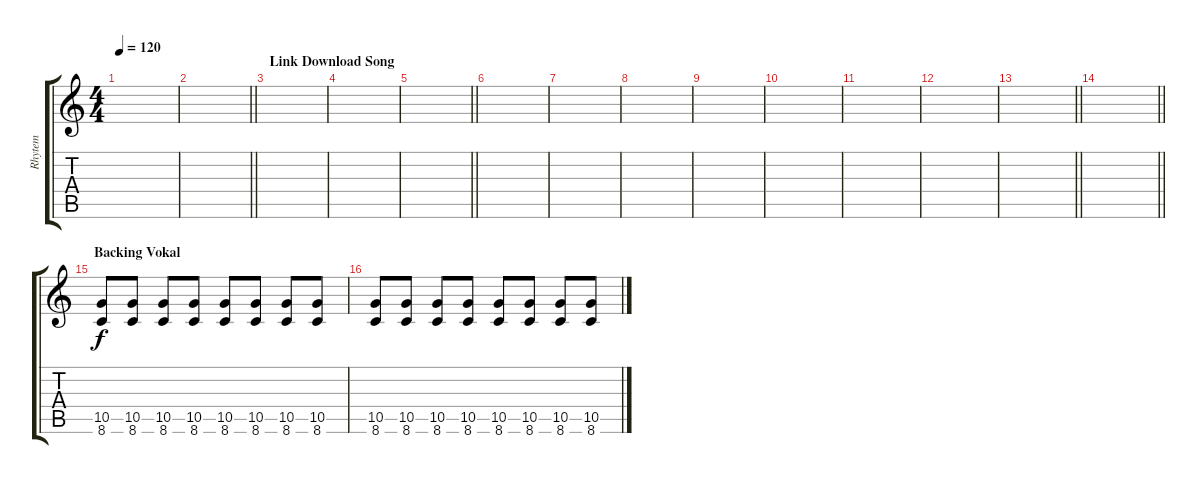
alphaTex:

\track ("Rhytem" "Rhytem") {instrument distortionguitar}
\staff {score tabs}
\tuning (E4 B3 G3 D3 A2 E2) {hide}
\ts (4 4)
\tempo 120
\clef g2
\ks c
|
\barLineRight lightlight
|
\section ("" "Link Download Song")
|
|
\barLineRight lightlight
|
|
|
|
|
|
|
|
\barLineRight lightlight
|
\barLineRight lightlight
|
\section ("" "Backing Vokal")
(10.5 8.6).8 (10.5 8.6).8 (10.5 8.6).8 (10.5 8.6).8 (10.5 8.6).8 (10.5 8.6).8 (10.5 8.6).8 (10.5 8.6).8 |
(10.5 8.6).8 (10.5 8.6).8 (10.5 8.6).8 (10.5 8.6).8 (10.5 8.6).8 (10.5 8.6).8 (10.5 8.6).8 (10.5 8.6).8
